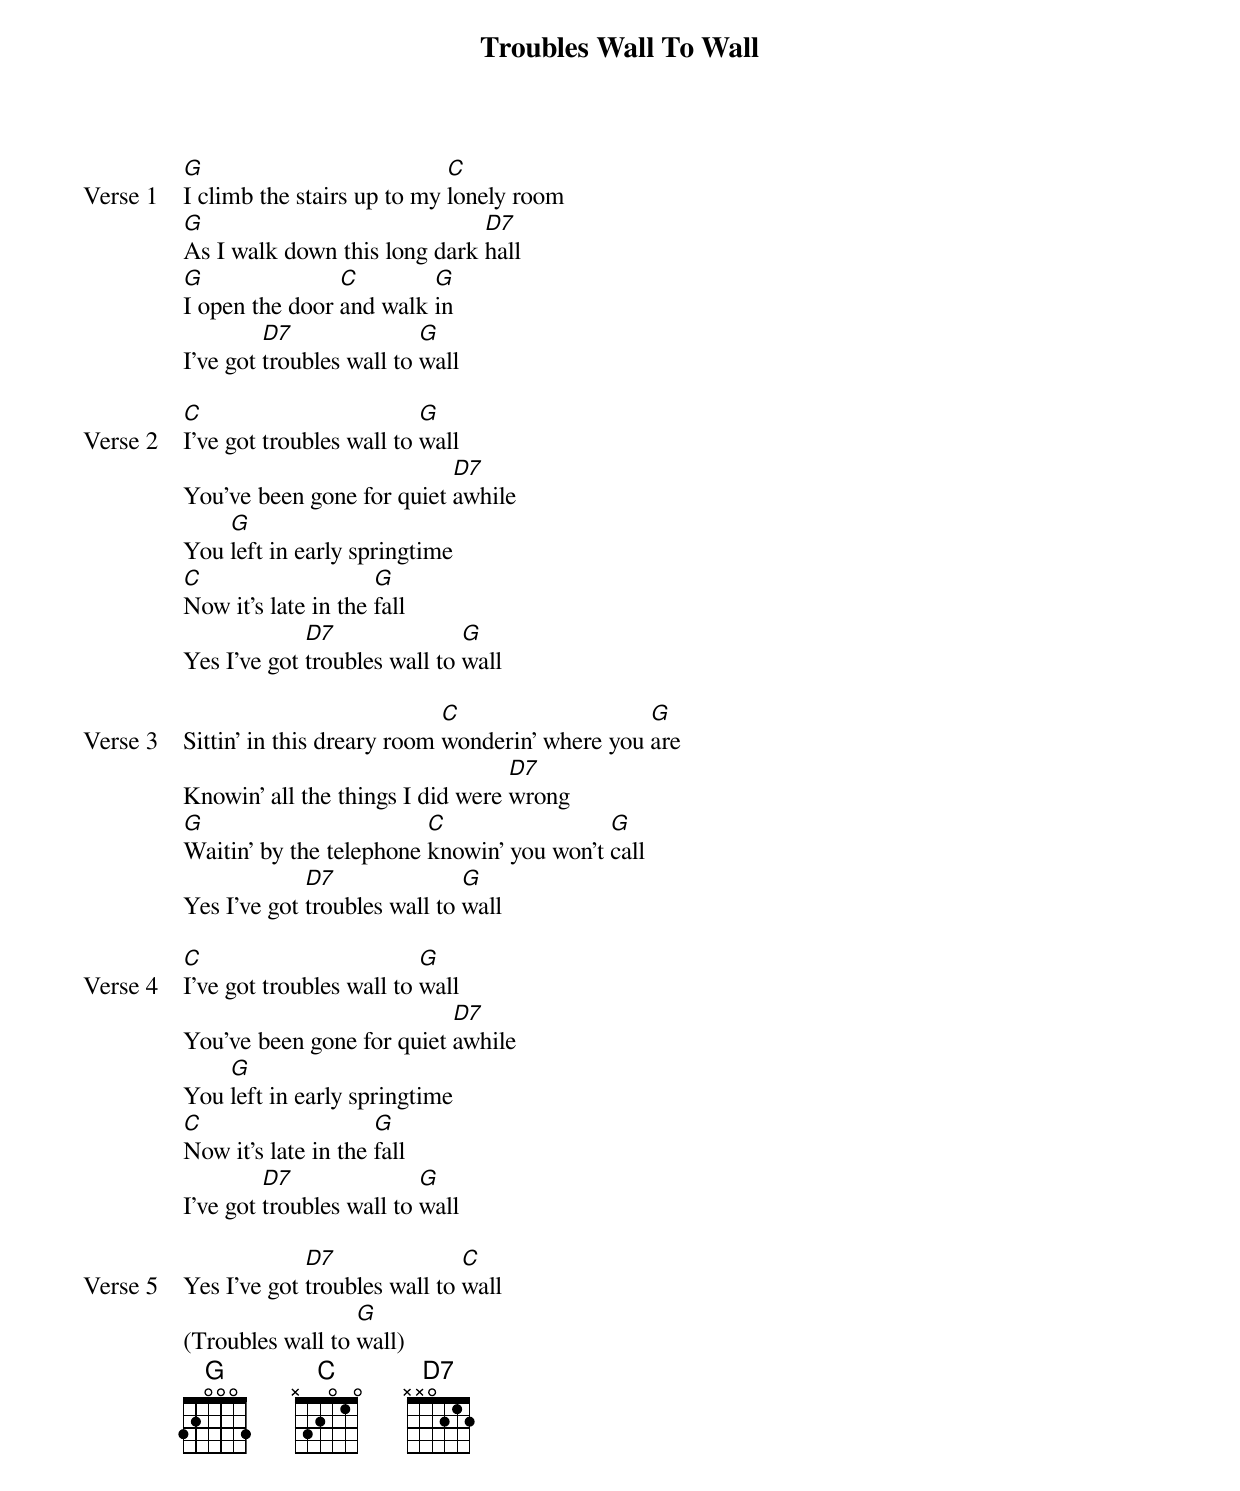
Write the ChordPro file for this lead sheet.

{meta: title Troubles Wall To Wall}
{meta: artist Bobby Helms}
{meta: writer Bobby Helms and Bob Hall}

{start_of_verse: Verse 1}
[G]I climb the stairs up to my [C]lonely room
[G]As I walk down this long dark [D7]hall
[G]I open the door [C]and walk [G]in
I've got [D7]troubles wall to [G]wall
{end_of_verse}

{start_of_verse: Verse 2}
[C]I've got troubles wall to [G]wall
You've been gone for quiet [D7]awhile
You [G]left in early springtime
[C]Now it's late in the [G]fall
Yes I've got [D7]troubles wall to [G]wall
{end_of_verse}

{start_of_verse: Verse 3}
Sittin' in this dreary room [C]wonderin' where you [G]are
Knowin' all the things I did were [D7]wrong
[G]Waitin' by the telephone [C]knowin' you won't [G]call
Yes I've got [D7]troubles wall to [G]wall
{end_of_verse}

{start_of_verse: Verse 4}
[C]I've got troubles wall to [G]wall
You've been gone for quiet [D7]awhile
You [G]left in early springtime
[C]Now it's late in the [G]fall
I've got [D7]troubles wall to [G]wall
{end_of_verse}

{start_of_verse: Verse 5}
Yes I've got [D7]troubles wall to [C]wall
(Troubles wall to [G]wall)
{end_of_verse}
